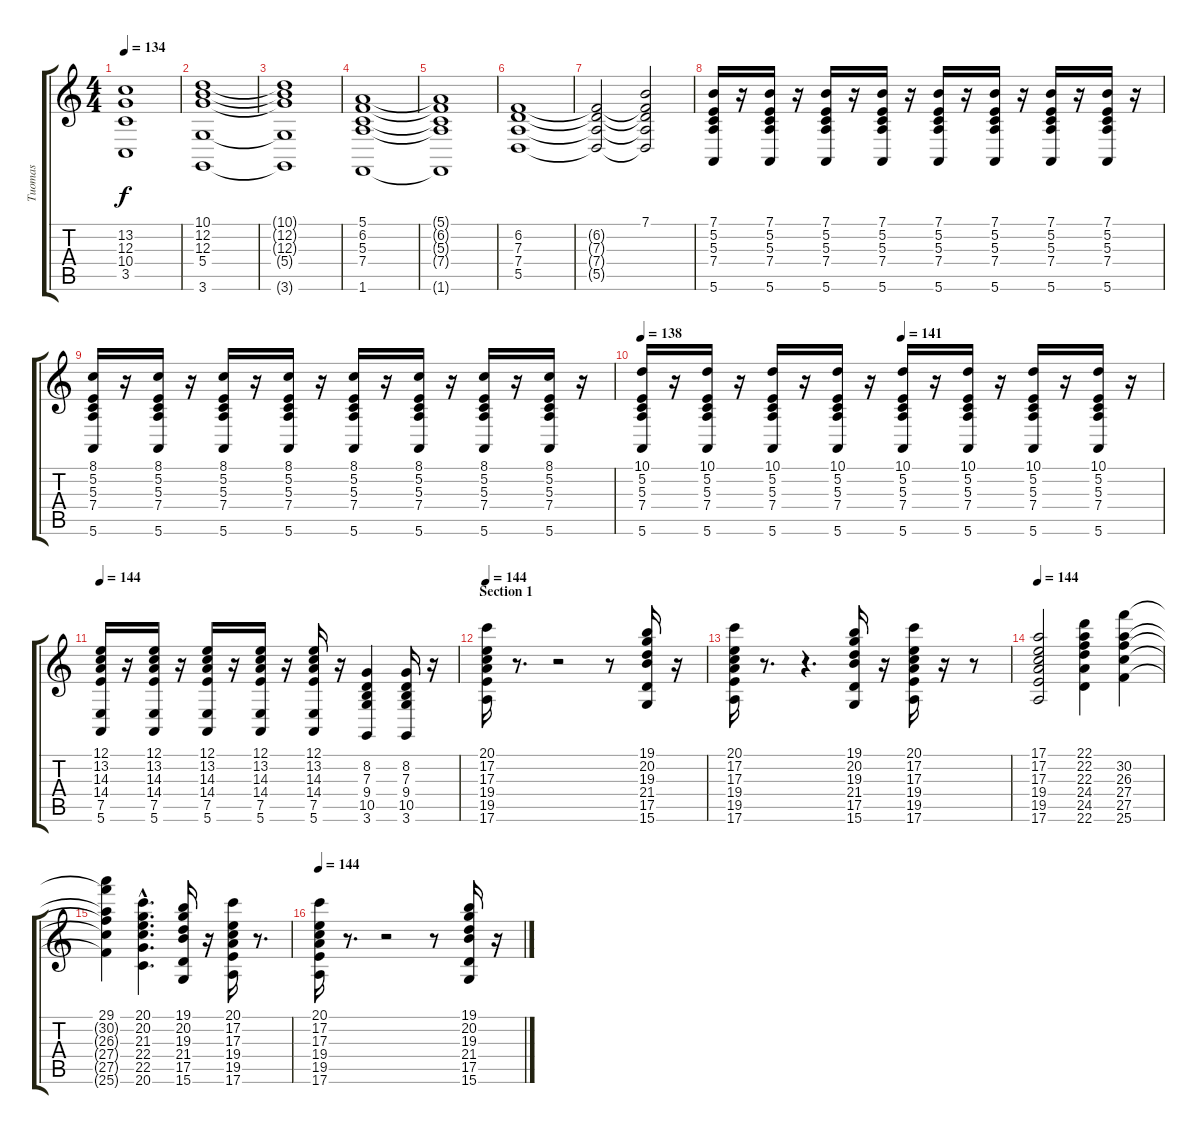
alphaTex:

\track ("Tuomas" "Tuomas") {instrument stringensemble1}
\staff {score tabs}
\tuning (E4 B3 G3 D3 A2 E2) {hide}
\ts (4 4)
\tempo 134
\clef g2
\ks c
(13.2{t} 12.3{t} 10.4{t} 3.5{t}).1{dy f} |
(10.1 12.2 12.3 5.4 3.6).1 |
(10.1{t} 12.2{t} 12.3{t} 5.4{t} 3.6{t}).1 |
(5.1 6.2 5.3 7.4 1.6).1 |
(5.1{t} 6.2{t} 5.3{t} 7.4{t} 1.6{t}).1 |
(6.2 7.3 7.4 5.5).1 |
(6.2{t} 7.3{t} 7.4{t} 5.5{t}).2 (7.1 6.2{t} 7.3{t} 7.4{t} 5.5{t}).2 |
(7.1 5.2 5.3 7.4 5.6).16{instrument stringensemble1} r.16 (7.1 5.2 5.3 7.4 5.6).16 r.16 (7.1 5.2 5.3 7.4 5.6).16 r.16 (7.1 5.2 5.3 7.4 5.6).16 r.16 (7.1 5.2 5.3 7.4 5.6).16 r.16 (7.1 5.2 5.3 7.4 5.6).16 r.16 (7.1 5.2 5.3 7.4 5.6).16 r.16 (7.1 5.2 5.3 7.4 5.6).16 r.16 |
(8.1 5.2 5.3 7.4 5.6).16 r.16 (8.1 5.2 5.3 7.4 5.6).16 r.16 (8.1 5.2 5.3 7.4 5.6).16 r.16 (8.1 5.2 5.3 7.4 5.6).16 r.16 (8.1 5.2 5.3 7.4 5.6).16 r.16 (8.1 5.2 5.3 7.4 5.6).16 r.16 (8.1 5.2 5.3 7.4 5.6).16 r.16 (8.1 5.2 5.3 7.4 5.6).16 r.16 |
\tempo 138
\tempo (141 0.5)
(10.1 5.2 5.3 7.4 5.6).16 r.16 (10.1 5.2 5.3 7.4 5.6).16 r.16 (10.1 5.2 5.3 7.4 5.6).16 r.16 (10.1 5.2 5.3 7.4 5.6).16 r.16 (10.1 5.2 5.3 7.4 5.6).16 r.16 (10.1 5.2 5.3 7.4 5.6).16 r.16 (10.1 5.2 5.3 7.4 5.6).16 r.16 (10.1 5.2 5.3 7.4 5.6).16 r.16 |
\tempo 144
(12.1 13.2 14.3 14.4 7.5 5.6).16 r.16 (12.1 13.2 14.3 14.4 7.5 5.6).16 r.16 (12.1 13.2 14.3 14.4 7.5 5.6).16 r.16 (12.1 13.2 14.3 14.4 7.5 5.6).16 r.16 (12.1 13.2 14.3 14.4 7.5 5.6).16 r.16 (8.2 7.3 9.4 10.5 3.6).4 (8.2 7.3 9.4 10.5 3.6).16 r.16 |
\section ("" "Section 1")
\tempo 144
(20.1 17.2 17.3 19.4 19.5 17.6).16 r.8{d} r.2 r.8 (19.1 20.2 19.3 21.4 17.5 15.6).16 r.16 |
(20.1 17.2 17.3 19.4 19.5 17.6).16 r.8{d} r.4{d} (19.1 20.2 19.3 21.4 17.5 15.6).16 r.16 (20.1 17.2 17.3 19.4 19.5 17.6).16 r.16 r.8 |
\tempo 144
(17.1 17.2 17.3 19.4 19.5 17.6).2 (22.1 22.2 22.3 24.4 24.5 22.6).4 (30.2 26.3 27.4 27.5 25.6).4 |
(29.1 30.2{t} 26.3{t} 27.4{t} 27.5{t} 25.6{t}).4 (20.1{hac} 20.2{hac} 21.3{hac} 22.4{hac} 22.5{hac} 20.6{hac}).4{d} (19.1 20.2 19.3 21.4 17.5 15.6).16 r.16 (20.1 17.2 17.3 19.4 19.5 17.6).16 r.8{d} |
\tempo 144
(20.1 17.2 17.3 19.4 19.5 17.6).16 r.8{d} r.2 r.8 (19.1 20.2 19.3 21.4 17.5 15.6).16 r.16
